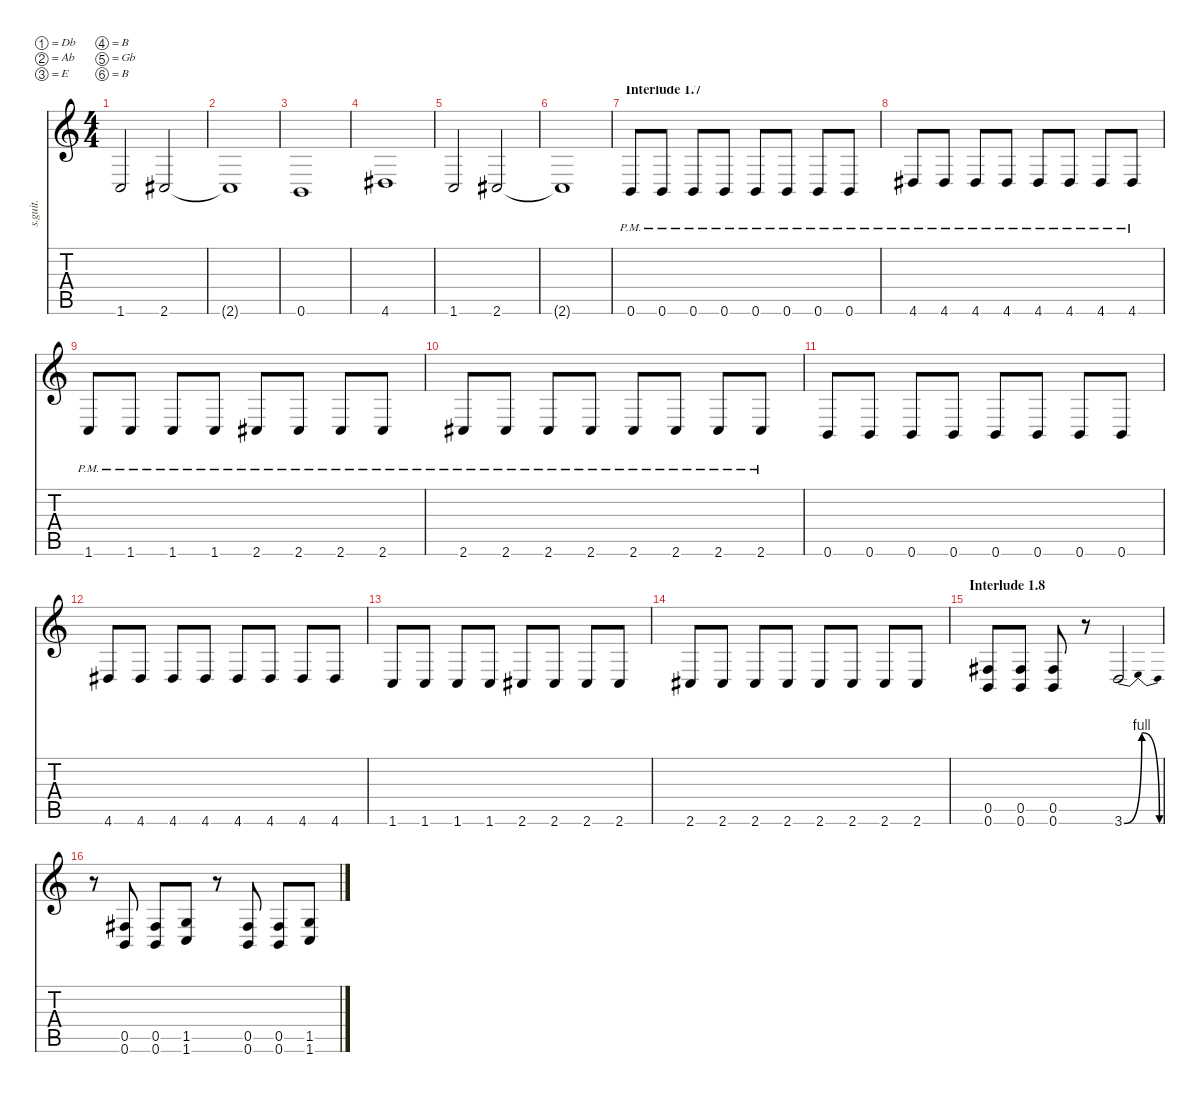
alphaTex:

\defaultSystemsLayout 4
\hideDynamics
\bracketExtendMode nobrackets
\track ("Josh Brainard" "s.guit.") {instrument distortionguitar}
\staff {score tabs}
\tuning (Db4 Ab3 E3 B2 Gb2 B1)
\ts (4 4)
\tempo (200 hide)
\clef g2
\ks c
1.6.2{lyrics (0 "") lyrics (1 "") lyrics (2 "") lyrics (3 "") lyrics (4 "") dy f} 2.6{acc #}.2{lyrics (0 "") lyrics (1 "") lyrics (2 "") lyrics (3 "") lyrics (4 "")} |
2.6{t acc #}.1{lyrics (0 "") lyrics (1 "") lyrics (2 "") lyrics (3 "") lyrics (4 "")} |
0.6.1{lyrics (0 "") lyrics (1 "") lyrics (2 "") lyrics (3 "") lyrics (4 "")} |
4.6{acc #}.1{lyrics (0 "") lyrics (1 "") lyrics (2 "") lyrics (3 "") lyrics (4 "")} |
1.6.2{lyrics (0 "") lyrics (1 "") lyrics (2 "") lyrics (3 "") lyrics (4 "")} 2.6{acc #}.2{lyrics (0 "") lyrics (1 "") lyrics (2 "") lyrics (3 "") lyrics (4 "")} |
2.6{t acc #}.1{lyrics (0 "") lyrics (1 "") lyrics (2 "") lyrics (3 "") lyrics (4 "")} |
\section ("" "Interlude 1.7")
0.6{pm}.8{lyrics (0 "") lyrics (1 "") lyrics (2 "") lyrics (3 "") lyrics (4 "")} 0.6{pm}.8{lyrics (0 "") lyrics (1 "") lyrics (2 "") lyrics (3 "") lyrics (4 "")} 0.6{pm}.8{lyrics (0 "") lyrics (1 "") lyrics (2 "") lyrics (3 "") lyrics (4 "")} 0.6{pm}.8{lyrics (0 "") lyrics (1 "") lyrics (2 "") lyrics (3 "") lyrics (4 "")} 0.6{pm}.8{lyrics (0 "") lyrics (1 "") lyrics (2 "") lyrics (3 "") lyrics (4 "")} 0.6{pm}.8{lyrics (0 "") lyrics (1 "") lyrics (2 "") lyrics (3 "") lyrics (4 "")} 0.6{pm}.8{lyrics (0 "") lyrics (1 "") lyrics (2 "") lyrics (3 "") lyrics (4 "")} 0.6{pm}.8{lyrics (0 "") lyrics (1 "") lyrics (2 "") lyrics (3 "") lyrics (4 "")} |
4.6{pm acc #}.8{lyrics (0 "") lyrics (1 "") lyrics (2 "") lyrics (3 "") lyrics (4 "")} 4.6{pm acc #}.8{lyrics (0 "") lyrics (1 "") lyrics (2 "") lyrics (3 "") lyrics (4 "")} 4.6{pm acc #}.8{lyrics (0 "") lyrics (1 "") lyrics (2 "") lyrics (3 "") lyrics (4 "")} 4.6{pm acc #}.8{lyrics (0 "") lyrics (1 "") lyrics (2 "") lyrics (3 "") lyrics (4 "")} 4.6{pm acc #}.8{lyrics (0 "") lyrics (1 "") lyrics (2 "") lyrics (3 "") lyrics (4 "")} 4.6{pm acc #}.8{lyrics (0 "") lyrics (1 "") lyrics (2 "") lyrics (3 "") lyrics (4 "")} 4.6{pm acc #}.8{lyrics (0 "") lyrics (1 "") lyrics (2 "") lyrics (3 "") lyrics (4 "")} 4.6{pm acc #}.8{lyrics (0 "") lyrics (1 "") lyrics (2 "") lyrics (3 "") lyrics (4 "")} |
1.6{pm}.8{lyrics (0 "") lyrics (1 "") lyrics (2 "") lyrics (3 "") lyrics (4 "")} 1.6{pm}.8{lyrics (0 "") lyrics (1 "") lyrics (2 "") lyrics (3 "") lyrics (4 "")} 1.6{pm}.8{lyrics (0 "") lyrics (1 "") lyrics (2 "") lyrics (3 "") lyrics (4 "")} 1.6{pm}.8{lyrics (0 "") lyrics (1 "") lyrics (2 "") lyrics (3 "") lyrics (4 "")} 2.6{pm acc #}.8{lyrics (0 "") lyrics (1 "") lyrics (2 "") lyrics (3 "") lyrics (4 "")} 2.6{pm acc #}.8{lyrics (0 "") lyrics (1 "") lyrics (2 "") lyrics (3 "") lyrics (4 "")} 2.6{pm acc #}.8{lyrics (0 "") lyrics (1 "") lyrics (2 "") lyrics (3 "") lyrics (4 "")} 2.6{pm acc #}.8{lyrics (0 "") lyrics (1 "") lyrics (2 "") lyrics (3 "") lyrics (4 "")} |
2.6{pm acc #}.8{lyrics (0 "") lyrics (1 "") lyrics (2 "") lyrics (3 "") lyrics (4 "")} 2.6{pm acc #}.8{lyrics (0 "") lyrics (1 "") lyrics (2 "") lyrics (3 "") lyrics (4 "")} 2.6{pm acc #}.8{lyrics (0 "") lyrics (1 "") lyrics (2 "") lyrics (3 "") lyrics (4 "")} 2.6{pm acc #}.8{lyrics (0 "") lyrics (1 "") lyrics (2 "") lyrics (3 "") lyrics (4 "")} 2.6{pm acc #}.8{lyrics (0 "") lyrics (1 "") lyrics (2 "") lyrics (3 "") lyrics (4 "")} 2.6{pm acc #}.8{lyrics (0 "") lyrics (1 "") lyrics (2 "") lyrics (3 "") lyrics (4 "")} 2.6{pm acc #}.8{lyrics (0 "") lyrics (1 "") lyrics (2 "") lyrics (3 "") lyrics (4 "")} 2.6{pm acc #}.8{lyrics (0 "") lyrics (1 "") lyrics (2 "") lyrics (3 "") lyrics (4 "")} |
0.6.8{lyrics (0 "") lyrics (1 "") lyrics (2 "") lyrics (3 "") lyrics (4 "")} 0.6.8{lyrics (0 "") lyrics (1 "") lyrics (2 "") lyrics (3 "") lyrics (4 "")} 0.6.8{lyrics (0 "") lyrics (1 "") lyrics (2 "") lyrics (3 "") lyrics (4 "")} 0.6.8{lyrics (0 "") lyrics (1 "") lyrics (2 "") lyrics (3 "") lyrics (4 "")} 0.6.8{lyrics (0 "") lyrics (1 "") lyrics (2 "") lyrics (3 "") lyrics (4 "")} 0.6.8{lyrics (0 "") lyrics (1 "") lyrics (2 "") lyrics (3 "") lyrics (4 "")} 0.6.8{lyrics (0 "") lyrics (1 "") lyrics (2 "") lyrics (3 "") lyrics (4 "")} 0.6.8{lyrics (0 "") lyrics (1 "") lyrics (2 "") lyrics (3 "") lyrics (4 "")} |
\tempo (210 hide)
4.6{acc #}.8{lyrics (0 "") lyrics (1 "") lyrics (2 "") lyrics (3 "") lyrics (4 "")} 4.6{acc #}.8{lyrics (0 "") lyrics (1 "") lyrics (2 "") lyrics (3 "") lyrics (4 "")} 4.6{acc #}.8{lyrics (0 "") lyrics (1 "") lyrics (2 "") lyrics (3 "") lyrics (4 "")} 4.6{acc #}.8{lyrics (0 "") lyrics (1 "") lyrics (2 "") lyrics (3 "") lyrics (4 "")} 4.6{acc #}.8{lyrics (0 "") lyrics (1 "") lyrics (2 "") lyrics (3 "") lyrics (4 "")} 4.6{acc #}.8{lyrics (0 "") lyrics (1 "") lyrics (2 "") lyrics (3 "") lyrics (4 "")} 4.6{acc #}.8{lyrics (0 "") lyrics (1 "") lyrics (2 "") lyrics (3 "") lyrics (4 "")} 4.6{acc #}.8{lyrics (0 "") lyrics (1 "") lyrics (2 "") lyrics (3 "") lyrics (4 "")} |
1.6.8{lyrics (0 "") lyrics (1 "") lyrics (2 "") lyrics (3 "") lyrics (4 "")} 1.6.8{lyrics (0 "") lyrics (1 "") lyrics (2 "") lyrics (3 "") lyrics (4 "")} 1.6.8{lyrics (0 "") lyrics (1 "") lyrics (2 "") lyrics (3 "") lyrics (4 "")} 1.6.8{lyrics (0 "") lyrics (1 "") lyrics (2 "") lyrics (3 "") lyrics (4 "")} 2.6{acc #}.8{lyrics (0 "") lyrics (1 "") lyrics (2 "") lyrics (3 "") lyrics (4 "")} 2.6{acc #}.8{lyrics (0 "") lyrics (1 "") lyrics (2 "") lyrics (3 "") lyrics (4 "")} 2.6{acc #}.8{lyrics (0 "") lyrics (1 "") lyrics (2 "") lyrics (3 "") lyrics (4 "")} 2.6{acc #}.8{lyrics (0 "") lyrics (1 "") lyrics (2 "") lyrics (3 "") lyrics (4 "")} |
2.6{acc #}.8{lyrics (0 "") lyrics (1 "") lyrics (2 "") lyrics (3 "") lyrics (4 "")} 2.6{acc #}.8{lyrics (0 "") lyrics (1 "") lyrics (2 "") lyrics (3 "") lyrics (4 "")} 2.6{acc #}.8{lyrics (0 "") lyrics (1 "") lyrics (2 "") lyrics (3 "") lyrics (4 "")} 2.6{acc #}.8{lyrics (0 "") lyrics (1 "") lyrics (2 "") lyrics (3 "") lyrics (4 "")} 2.6{acc #}.8{lyrics (0 "") lyrics (1 "") lyrics (2 "") lyrics (3 "") lyrics (4 "")} 2.6{acc #}.8{lyrics (0 "") lyrics (1 "") lyrics (2 "") lyrics (3 "") lyrics (4 "")} 2.6{acc #}.8{lyrics (0 "") lyrics (1 "") lyrics (2 "") lyrics (3 "") lyrics (4 "")} 2.6{acc #}.8{lyrics (0 "") lyrics (1 "") lyrics (2 "") lyrics (3 "") lyrics (4 "")} |
\section ("" "Interlude 1.8")
\tempo (200 hide)
(0.5{acc #} 0.6).8{lyrics (0 "") lyrics (1 "") lyrics (2 "") lyrics (3 "") lyrics (4 "")} (0.5{acc #} 0.6).8{lyrics (0 "") lyrics (1 "") lyrics (2 "") lyrics (3 "") lyrics (4 "")} (0.5{acc #} 0.6).8{lyrics (0 "") lyrics (1 "") lyrics (2 "") lyrics (3 "") lyrics (4 "")} r.8 3.6{be (bendrelease 0 0 30 4 30 4 60 0)}.2{lyrics (0 "") lyrics (1 "") lyrics (2 "") lyrics (3 "") lyrics (4 "")} |
r.8 (0.5{acc #} 0.6).8{lyrics (0 "") lyrics (1 "") lyrics (2 "") lyrics (3 "") lyrics (4 "")} (0.5{acc #} 0.6).8{lyrics (0 "") lyrics (1 "") lyrics (2 "") lyrics (3 "") lyrics (4 "")} (1.5 1.6).8{lyrics (0 "") lyrics (1 "") lyrics (2 "") lyrics (3 "") lyrics (4 "")} r.8 (0.5{acc #} 0.6).8{lyrics (0 "") lyrics (1 "") lyrics (2 "") lyrics (3 "") lyrics (4 "")} (0.5{acc #} 0.6).8{lyrics (0 "") lyrics (1 "") lyrics (2 "") lyrics (3 "") lyrics (4 "")} (1.5 1.6).8{lyrics (0 "") lyrics (1 "") lyrics (2 "") lyrics (3 "") lyrics (4 "")}
